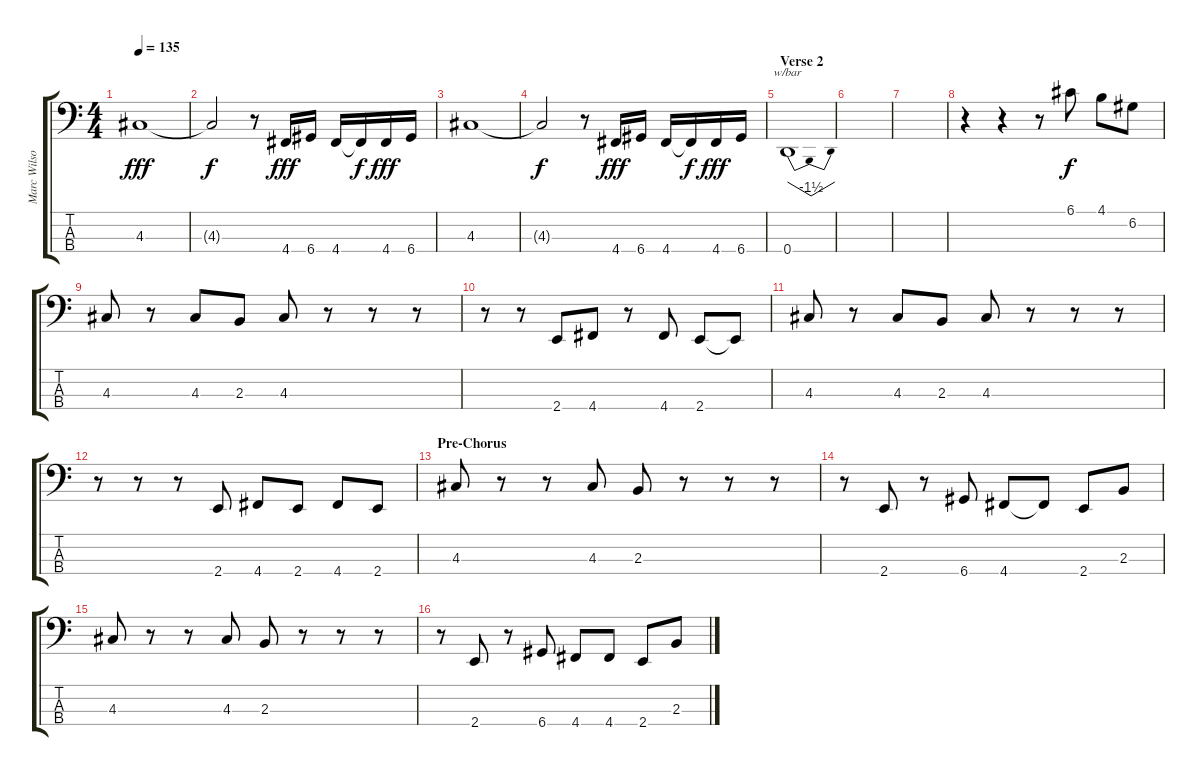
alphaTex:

\track ("Marc Wilson - Bass" "Marc Wilso") {instrument electricbassfinger}
\staff {score tabs}
\tuning (G2 D2 A1 D1) {hide}
\ts (4 4)
\tempo 135
\clef f4
\ks c
4.3.1{dy fff} |
4.3{t}.2{dy f} r.8 4.4.16{dy fff} 6.4.16 4.4.16 4.4{t}.16{dy f} 4.4.16{dy fff} 6.4.16 |
4.3.1 |
4.3{t}.2{dy f} r.8 4.4.16{dy fff} 6.4.16 4.4.16 4.4{t}.16{dy f} 4.4.16{dy fff} 6.4.16 |
\section ("" "Verse 2")
0.4.1{tbe (dip default 0 0 30 -6 60 0)} |
|
|
r.4 r.4 r.8 6.1.8{dy f} 4.1.8 6.2.8 |
4.3.8 r.8 4.3.8 2.3.8 4.3.8 r.8 r.8 r.8 |
r.8 r.8 2.4.8 4.4.8 r.8 4.4.8 2.4.8 2.4{t}.8 |
4.3.8 r.8 4.3.8 2.3.8 4.3.8 r.8 r.8 r.8 |
r.8 r.8 r.8 2.4.8 4.4.8 2.4.8 4.4.8 2.4.8 |
\section ("" "Pre-Chorus")
4.3.8 r.8 r.8 4.3.8 2.3.8 r.8 r.8 r.8 |
r.8 2.4.8 r.8 6.4.8 4.4.8 4.4{t}.8 2.4.8 2.3.8 |
4.3.8 r.8 r.8 4.3.8 2.3.8 r.8 r.8 r.8 |
r.8 2.4.8 r.8 6.4.8 4.4.8 4.4.8 2.4.8 2.3.8
